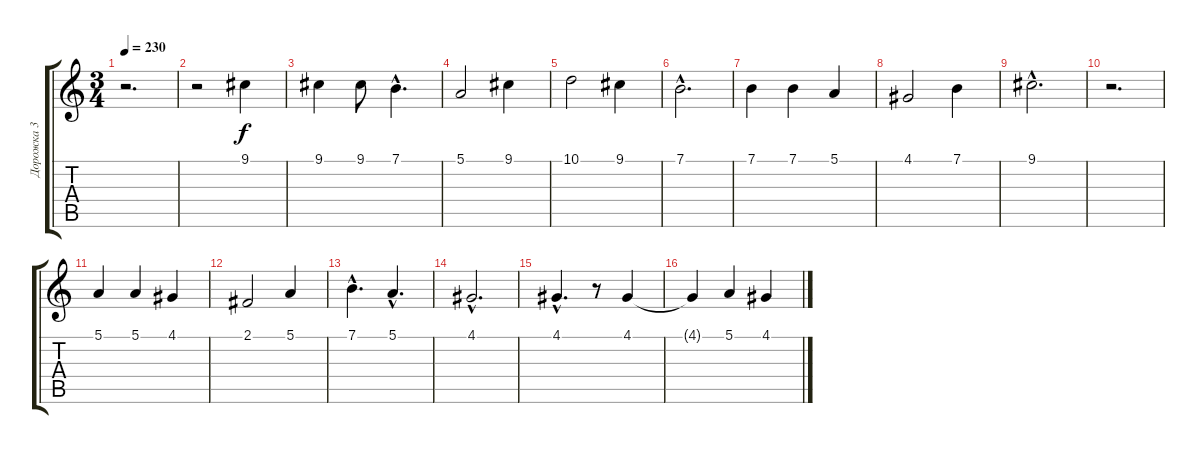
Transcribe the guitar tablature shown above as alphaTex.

\track ("Дорожка 3" "Дорожка 3") {instrument tenorsax}
\staff {score tabs}
\tuning (E4 B3 G3 D3 A2 E2) {hide}
\ts (3 4)
\tempo 230
\clef g2
\ks c
r.2{d dy f} |
r.2 9.1.4 |
9.1.4 9.1.8 7.1{hac}.4{d} |
5.1.2 9.1.4 |
10.1.2 9.1.4 |
7.1{hac}.2{d} |
7.1.4 7.1.4 5.1.4 |
4.1.2 7.1.4 |
9.1{hac}.2{d} |
r.2{d} |
5.1.4 5.1.4 4.1.4 |
2.1.2 5.1.4 |
7.1{hac}.4{d} 5.1{hac}.4{d} |
4.1{hac}.2{d} |
4.1{hac}.4{d} r.8 4.1.4 |
4.1{t}.4 5.1.4 4.1.4
